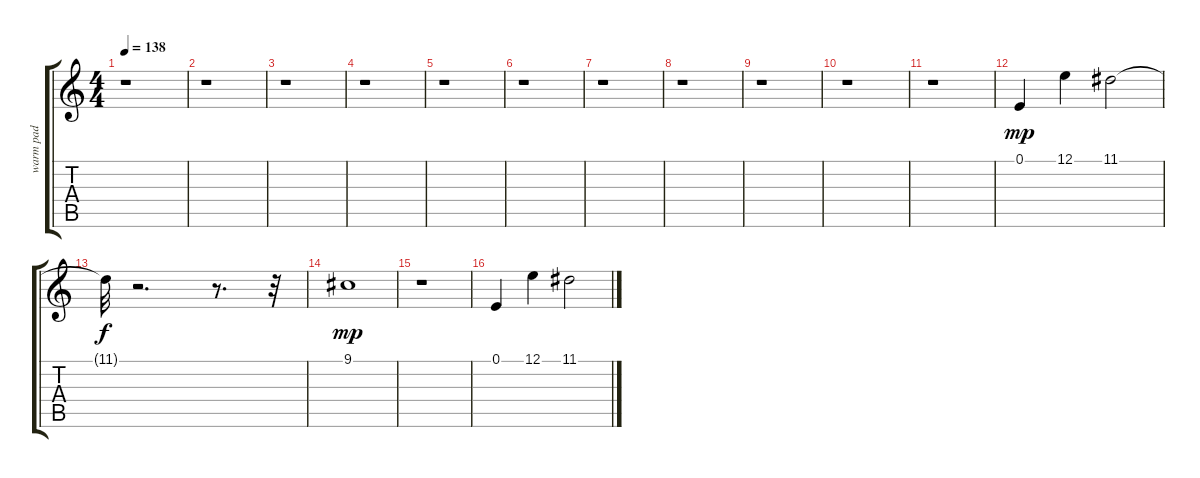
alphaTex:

\track ("warm pad" "warm pad") {instrument pad2warm}
\staff {score tabs}
\tuning (E4 B3 G3 D3 A2 E2) {hide}
\ts (4 4)
\tempo 138
\clef g2
\ks c
r.1{dy mp} |
r.1 |
r.1 |
r.1 |
r.1 |
r.1 |
r.1 |
r.1 |
r.1 |
r.1 |
r.1 |
0.1.4 12.1.4 11.1.2 |
11.1{t}.32{dy f} r.2{d} r.8{d} r.32 |
9.1.1{dy mp} |
r.1 |
0.1.4 12.1.4 11.1.2
